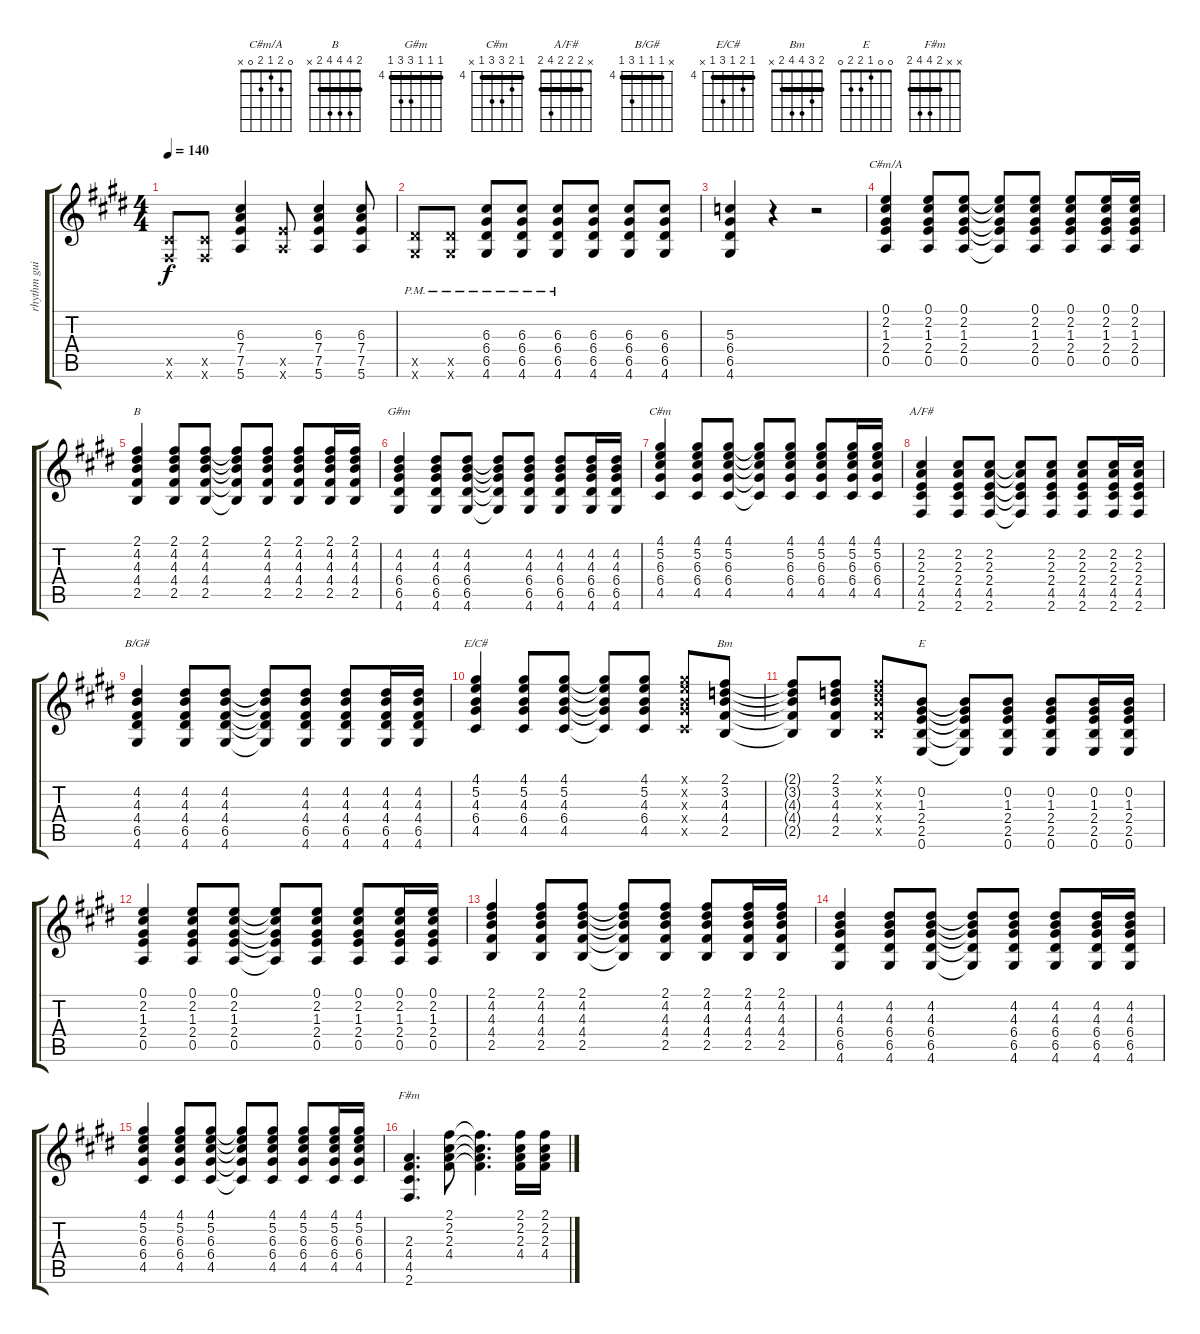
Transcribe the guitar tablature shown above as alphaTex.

\track ("rhythm guitar" "rhythm gui") {instrument distortionguitar}
\staff {score tabs}
\tuning (E4 B3 G3 D3 A2 E2) {hide}
\chord ("C#m/A" 0 2 1 2 0 x)
\chord ("B" 2 4 4 4 2 x) {barre 2}
\chord ("G#m" 4 4 4 6 6 4) {firstfret 4 barre 4}
\chord ("C#m" 4 5 6 6 4 x) {firstfret 4 barre 4}
\chord ("A/F#" x 2 2 2 4 2) {barre 2}
\chord ("B/G#" x 4 4 4 6 4) {firstfret 4 barre 4}
\chord ("E/C#" 4 5 4 6 4 x) {firstfret 4 barre 4}
\chord ("Bm" 2 3 4 4 2 x) {barre 2}
\chord ("E" 0 0 1 2 2 0)
\chord ("F#m" x x 2 4 4 2) {barre 2}
\ts (4 4)
\tempo 140
\clef g2
\ks e
(4.5{x} 2.6{x}).8{dy f} (4.5{x} 2.6{x}).8 (6.3 7.4 7.5 5.6).4 (7.5{x} 5.6{x}).8 (6.3 7.4 7.5 5.6).4 (6.3 7.4 7.5 5.6).8 |
(6.5{pm x} 4.6{pm x}).8 (6.5{pm x} 4.6{pm x}).8 (6.3{pm} 6.4{pm} 6.5{pm} 4.6{pm}).8 (6.3{pm} 6.4{pm} 6.5{pm} 4.6{pm}).8 (6.3{pm} 6.4{pm} 6.5{pm} 4.6{pm}).8 (6.3 6.4 6.5 4.6).8 (6.3 6.4 6.5 4.6).8 (6.3 6.4 6.5 4.6).8 |
(5.3 6.4 6.5 4.6).4 r.4 r.2 |
(0.1 2.2 1.3 2.4 0.5).4{ch "C#m/A"} (0.1 2.2 1.3 2.4 0.5).8 (0.1 2.2 1.3 2.4 0.5).8 (0.1{t} 2.2{t} 1.3{t} 2.4{t} 0.5{t}).8 (0.1 2.2 1.3 2.4 0.5).8 (0.1 2.2 1.3 2.4 0.5).8 (0.1 2.2 1.3 2.4 0.5).16 (0.1 2.2 1.3 2.4 0.5).16 |
(2.1 4.2 4.3 4.4 2.5).4{ch "B"} (2.1 4.2 4.3 4.4 2.5).8 (2.1 4.2 4.3 4.4 2.5).8 (2.1{t} 4.2{t} 4.3{t} 4.4{t} 2.5{t}).8 (2.1 4.2 4.3 4.4 2.5).8 (2.1 4.2 4.3 4.4 2.5).8 (2.1 4.2 4.3 4.4 2.5).16 (2.1 4.2 4.3 4.4 2.5).16 |
(4.2 4.3 6.4 6.5 4.6).4{ch "G#m"} (4.2 4.3 6.4 6.5 4.6).8 (4.2 4.3 6.4 6.5 4.6).8 (4.2{t} 4.3{t} 6.4{t} 6.5{t} 4.6{t}).8 (4.2 4.3 6.4 6.5 4.6).8 (4.2 4.3 6.4 6.5 4.6).8 (4.2 4.3 6.4 6.5 4.6).16 (4.2 4.3 6.4 6.5 4.6).16 |
(4.1 5.2 6.3 6.4 4.5).4{ch "C#m"} (4.1 5.2 6.3 6.4 4.5).8 (4.1 5.2 6.3 6.4 4.5).8 (4.1{t} 5.2{t} 6.3{t} 6.4{t} 4.5{t}).8 (4.1 5.2 6.3 6.4 4.5).8 (4.1 5.2 6.3 6.4 4.5).8 (4.1 5.2 6.3 6.4 4.5).16 (4.1 5.2 6.3 6.4 4.5).16 |
(2.2 2.3 2.4 4.5 2.6).4{ch "A/F#"} (2.2 2.3 2.4 4.5 2.6).8 (2.2 2.3 2.4 4.5 2.6).8 (2.2{t} 2.3{t} 2.4{t} 4.5{t} 2.6{t}).8 (2.2 2.3 2.4 4.5 2.6).8 (2.2 2.3 2.4 4.5 2.6).8 (2.2 2.3 2.4 4.5 2.6).16 (2.2 2.3 2.4 4.5 2.6).16 |
(4.2 4.3 4.4 6.5 4.6).4{ch "B/G#"} (4.2 4.3 4.4 6.5 4.6).8 (4.2 4.3 4.4 6.5 4.6).8 (4.2{t} 4.3{t} 4.4{t} 6.5{t} 4.6{t}).8 (4.2 4.3 4.4 6.5 4.6).8 (4.2 4.3 4.4 6.5 4.6).8 (4.2 4.3 4.4 6.5 4.6).16 (4.2 4.3 4.4 6.5 4.6).16 |
(4.1 5.2 4.3 6.4 4.5).4{ch "E/C#"} (4.1 5.2 4.3 6.4 4.5).8 (4.1 5.2 4.3 6.4 4.5).8 (4.1{t} 5.2{t} 4.3{t} 6.4{t} 4.5{t}).8 (4.1 5.2 4.3 6.4 4.5).8 (4.1{x} 5.2{x} 4.3{x} 6.4{x} 4.5{x}).8 (2.1 3.2 4.3 4.4 2.5).8{ch "Bm"} |
(2.1{t} 3.2{t} 4.3{t} 4.4{t} 2.5{t}).8 (2.1 3.2 4.3 4.4 2.5).8 (2.1{x} 3.2{x} 4.3{x} 4.4{x} 2.5{x}).8 (0.2 1.3 2.4 2.5 0.6).8{ch "E"} (0.2{t} 1.3{t} 2.4{t} 2.5{t} 0.6{t}).8 (0.2 1.3 2.4 2.5 0.6).8 (0.2 1.3 2.4 2.5 0.6).8 (0.2 1.3 2.4 2.5 0.6).16 (0.2 1.3 2.4 2.5 0.6).16 |
(0.1 2.2 1.3 2.4 0.5).4 (0.1 2.2 1.3 2.4 0.5).8 (0.1 2.2 1.3 2.4 0.5).8 (0.1{t} 2.2{t} 1.3{t} 2.4{t} 0.5{t}).8 (0.1 2.2 1.3 2.4 0.5).8 (0.1 2.2 1.3 2.4 0.5).8 (0.1 2.2 1.3 2.4 0.5).16 (0.1 2.2 1.3 2.4 0.5).16 |
(2.1 4.2 4.3 4.4 2.5).4 (2.1 4.2 4.3 4.4 2.5).8 (2.1 4.2 4.3 4.4 2.5).8 (2.1{t} 4.2{t} 4.3{t} 4.4{t} 2.5{t}).8 (2.1 4.2 4.3 4.4 2.5).8 (2.1 4.2 4.3 4.4 2.5).8 (2.1 4.2 4.3 4.4 2.5).16 (2.1 4.2 4.3 4.4 2.5).16 |
(4.2 4.3 6.4 6.5 4.6).4 (4.2 4.3 6.4 6.5 4.6).8 (4.2 4.3 6.4 6.5 4.6).8 (4.2{t} 4.3{t} 6.4{t} 6.5{t} 4.6{t}).8 (4.2 4.3 6.4 6.5 4.6).8 (4.2 4.3 6.4 6.5 4.6).8 (4.2 4.3 6.4 6.5 4.6).16 (4.2 4.3 6.4 6.5 4.6).16 |
(4.1 5.2 6.3 6.4 4.5).4 (4.1 5.2 6.3 6.4 4.5).8 (4.1 5.2 6.3 6.4 4.5).8 (4.1{t} 5.2{t} 6.3{t} 6.4{t} 4.5{t}).8 (4.1 5.2 6.3 6.4 4.5).8 (4.1 5.2 6.3 6.4 4.5).8 (4.1 5.2 6.3 6.4 4.5).16 (4.1 5.2 6.3 6.4 4.5).16 |
(2.3 4.4 4.5 2.6).4{d ch "F#m"} (2.1 2.2 2.3 4.4).8 (2.1{t} 2.2{t} 2.3{t} 4.4{t}).4{d} (2.1 2.2 2.3 4.4).16 (2.1 2.2 2.3 4.4).16
